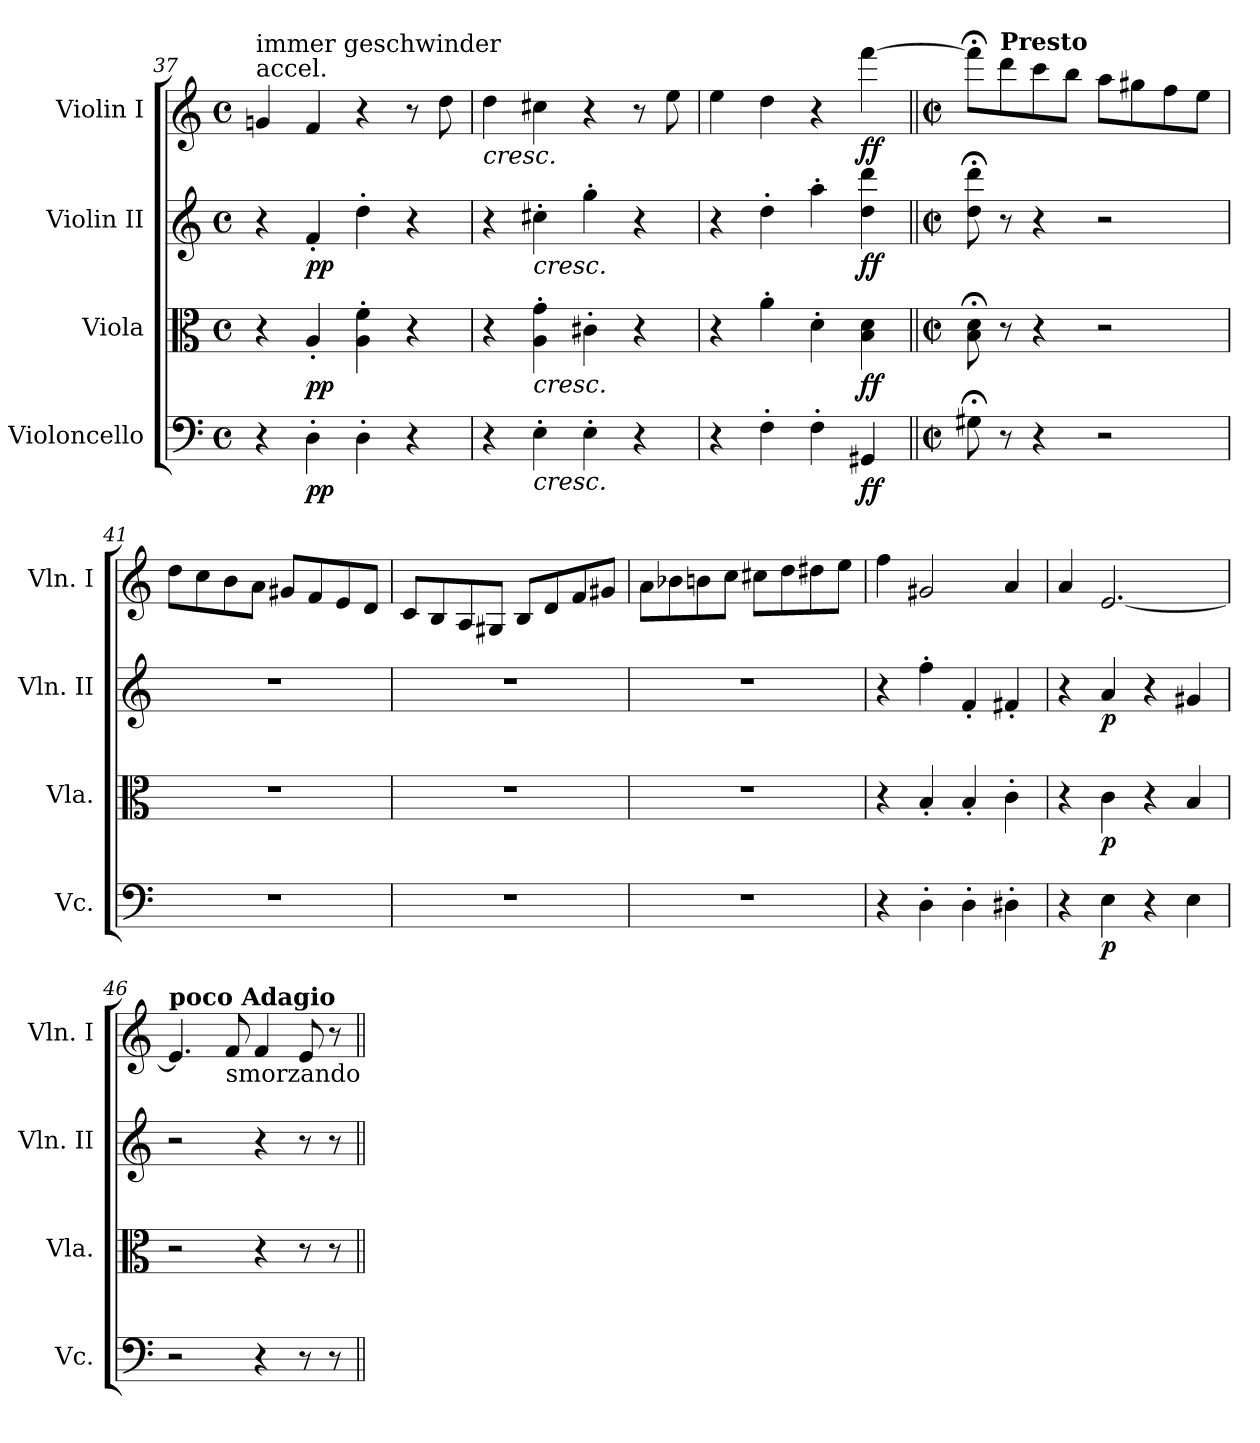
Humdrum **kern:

**kern	**dynam	**kern	**dynam	**kern	**dynam	**kern	**dynam
*part4	*part4	*part3	*part3	*part2	*part2	*part1	*part1
*staff4	*staff4	*staff3	*staff3	*staff2	*staff2	*staff1	*staff1
*I"Violoncello	*	*I"Viola	*	*I"Violin II	*	*I"Violin I	*
*I'Vc.	*	*I'Vla.	*	*I'Vln. II	*	*I'Vln. I	*
!!LO:LB:g=z
*clefF4	*	*clefC3	*	*clefG2	*	*clefG2	*
*k[]	*	*k[]	*	*k[]	*	*k[]	*
*M4/4	*	*M4/4	*	*M4/4	*	*M4/4	*
*met(c)	*	*met(c)	*	*met(c)	*	*met(c)	*
=37	=37	=37	=37	=37	=37	=37	=37
!	!	!	!	!	!	!LO:TX:a:t=accel.	!
!	!	!	!	!	!	!LO:TX:a:t=immer geschwinder	!
4r	.	4r	.	4r	.	4gn/	.
!	!LO:DY:b	!	!LO:DY:b	!	!LO:DY:b	!	!
4D'\	pp	4A'/	pp	4f'/	pp	4f/	.
4D'\	.	4A\' 4f\'	.	4dd'\	.	4r	.
4r	.	4r	.	4r	.	8r	.
.	.	.	.	.	.	8dd\	.
=38	=38	=38	=38	=38	=38	=38	=38
!	!	!	!	!	!	!LO:TX:b:i:t=cresc.	!
4r	.	4r	.	4r	.	4dd\	.
!	!	!	!	!LO:TX:b:i:t=cresc.	!	!	!
!	!	!LO:TX:b:i:t=cresc.	!	!	!	!	!
!LO:TX:b:i:t=cresc.	!	!	!	!	!	!	!
4E'\	.	4A\' 4g\'	.	4cc#X'\	.	4cc#X\	.
4E'\	.	4c#X'\	.	4gg'\	.	4r	.
4r	.	4r	.	4r	.	8r	.
.	.	.	.	.	.	8ee\	.
=39	=39	=39	=39	=39	=39	=39	=39
4r	.	4r	.	4r	.	4ee\	.
4F'\	.	4a'\	.	4dd'\	.	4dd\	.
4F'\	.	4d'\	.	4aa'\	.	4r	.
!	!LO:DY:b	!	!LO:DY:b	!	!LO:DY:b	!	!LO:DY:b
4GG#X/	ff	4B\ 4d\	ff	4dd\ 4ddd\	ff	[4fff\	ff
=40||	=40||	=40||	=40||	=40||	=40||	=40||	=40||
*M2/2	*	*M2/2	*	*M2/2	*	*M2/2	*
*met(c|)	*	*met(c|)	*	*met(c|)	*	*met(c|)	*
8G#X;<\	.	8B\;< 8d\;<	.	8dd\;< 8ddd\;<	.	8fff;<\L]	.
*	*	*	*	*	*	*MM160	*
!	!	!	!	!	!	!LO:TX:a:B:t=Presto	!
8r	.	8r	.	8r	.	8ddd\	.
4r	.	4r	.	4r	.	8ccc\	.
.	.	.	.	.	.	8bb\J	.
2r	.	2r	.	2r	.	8aa\L	.
.	.	.	.	.	.	8gg#X\	.
.	.	.	.	.	.	8ff\	.
.	.	.	.	.	.	8ee\J	.
=41	=41	=41	=41	=41	=41	=41	=41
1r	.	1r	.	1r	.	8dd\L	.
.	.	.	.	.	.	8cc\	.
.	.	.	.	.	.	8b\	.
.	.	.	.	.	.	8a\J	.
.	.	.	.	.	.	8g#X/L	.
.	.	.	.	.	.	8f/	.
.	.	.	.	.	.	8e/	.
.	.	.	.	.	.	8d/J	.
!!LO:LB:g=z
=42	=42	=42	=42	=42	=42	=42	=42
1r	.	1r	.	1r	.	8c/L	.
.	.	.	.	.	.	8B/	.
.	.	.	.	.	.	8A/	.
.	.	.	.	.	.	8G#X/J	.
.	.	.	.	.	.	8B/L	.
.	.	.	.	.	.	8d/	.
.	.	.	.	.	.	8f/	.
.	.	.	.	.	.	8g#X/J	.
=43	=43	=43	=43	=43	=43	=43	=43
1r	.	1r	.	1r	.	8a\L	.
.	.	.	.	.	.	8b-X\	.
.	.	.	.	.	.	8bn\	.
.	.	.	.	.	.	8cc\J	.
.	.	.	.	.	.	8cc#X\L	.
.	.	.	.	.	.	8dd\	.
.	.	.	.	.	.	8dd#X\	.
.	.	.	.	.	.	8ee\J	.
=44	=44	=44	=44	=44	=44	=44	=44
4r	.	4r	.	4r	.	4ff\	.
4D'\	.	4B'/	.	4ff'\	.	2g#X/	.
4D'\	.	4B'/	.	4f'/	.	.	.
4D#X'\	.	4c'\	.	4f#X'/	.	4a/	.
=45	=45	=45	=45	=45	=45	=45	=45
4r	.	4r	.	4r	.	4a/	.
!	!LO:DY:b	!	!LO:DY:b	!	!LO:DY:b	!	!
4E\	p	4c\	p	4a/	p	[2.e/	.
4r	.	4r	.	4r	.	.	.
4E\	.	4B/	.	4g#X/	.	.	.
=46	=46	=46	=46	=46	=46	=46	=46
*	*	*	*	*	*	*MM60	*
!	!	!	!	!	!	!LO:TX:a:B:t=poco Adagio	!
2r	.	2r	.	2r	.	4.e/]	.
!	!	!	!	!	!	!LO:TX:b:t=smorzando	!
.	.	.	.	.	.	8f/	.
4r	.	4r	.	4r	.	4f/	.
8r	.	8r	.	8r	.	8e/	.
8r	.	8r	.	8r	.	8r	.
=||	=||	=||	=||	=||	=||	=||	=||
*-	*-	*-	*-	*-	*-	*-	*-
